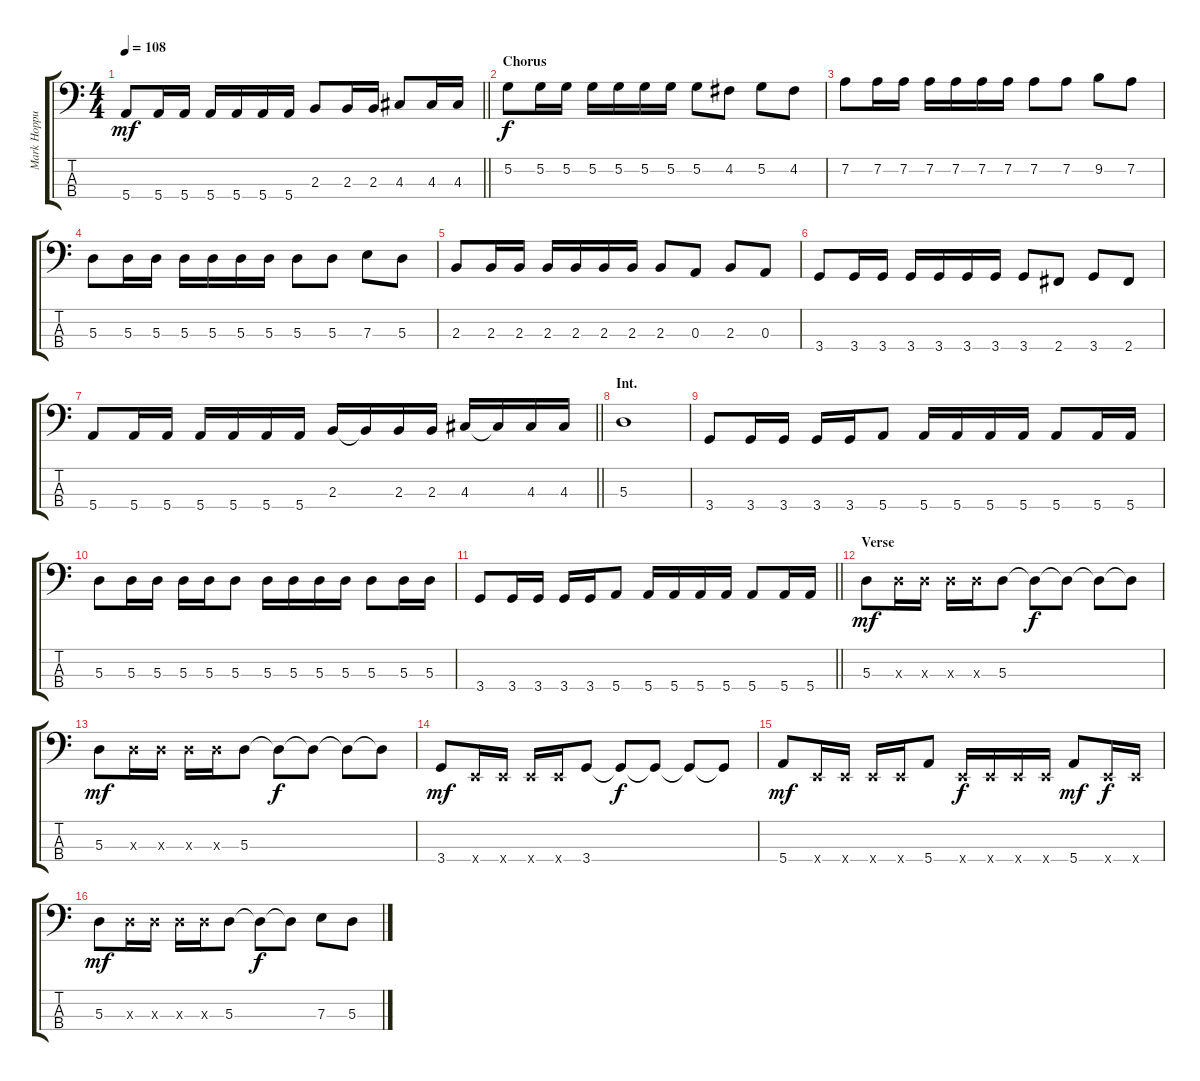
\track ("Mark Hoppus" "Mark Hoppu") {instrument electricbasspick}
\staff {score tabs}
\tuning (G2 D2 A1 E1) {hide}
\ts (4 4)
\tempo 108
\clef f4
\barLineRight lightlight
\ks c
5.4.8{dy mf} 5.4.16 5.4.16 5.4.16 5.4.16 5.4.16 5.4.16 2.3.8 2.3.16 2.3.16 4.3.8 4.3.16 4.3.16 |
\section ("" "Chorus")
5.2.8{dy f} 5.2.16 5.2.16 5.2.16 5.2.16 5.2.16 5.2.16 5.2.8 4.2.8 5.2.8 4.2.8 |
7.2.8 7.2.16 7.2.16 7.2.16 7.2.16 7.2.16 7.2.16 7.2.8 7.2.8 9.2.8 7.2.8 |
5.3.8 5.3.16 5.3.16 5.3.16 5.3.16 5.3.16 5.3.16 5.3.8 5.3.8 7.3.8 5.3.8 |
2.3.8 2.3.16 2.3.16 2.3.16 2.3.16 2.3.16 2.3.16 2.3.8 0.3.8 2.3.8 0.3.8 |
3.4.8 3.4.16 3.4.16 3.4.16 3.4.16 3.4.16 3.4.16 3.4.8 2.4.8 3.4.8 2.4.8 |
\barLineRight lightlight
5.4.8 5.4.16 5.4.16 5.4.16 5.4.16 5.4.16 5.4.16 2.3.16 2.3{t}.16 2.3.16 2.3.16 4.3.16 4.3{t}.16 4.3.16 4.3.16 |
\section ("" "Int.")
5.3.1 |
3.4.8 3.4.16 3.4.16 3.4.16 3.4.16 5.4.8 5.4.16 5.4.16 5.4.16 5.4.16 5.4.8 5.4.16 5.4.16 |
5.3.8 5.3.16 5.3.16 5.3.16 5.3.16 5.3.8 5.3.16 5.3.16 5.3.16 5.3.16 5.3.8 5.3.16 5.3.16 |
\barLineRight lightlight
3.4.8 3.4.16 3.4.16 3.4.16 3.4.16 5.4.8 5.4.16 5.4.16 5.4.16 5.4.16 5.4.8 5.4.16 5.4.16 |
\section ("" "Verse")
5.3.8{dy mf} 5.3{x}.16 5.3{x}.16 5.3{x}.16 5.3{x}.16 5.3.8 5.3{t}.8{dy f} 5.3{t}.8 5.3{t}.8 5.3{t}.8 |
5.3.8{dy mf} 5.3{x}.16 5.3{x}.16 5.3{x}.16 5.3{x}.16 5.3.8 5.3{t}.8{dy f} 5.3{t}.8 5.3{t}.8 5.3{t}.8 |
3.4.8{dy mf} 0.4{x}.16 0.4{x}.16 0.4{x}.16 0.4{x}.16 3.4.8 3.4{t}.8{dy f} 3.4{t}.8 3.4{t}.8 3.4{t}.8 |
5.4.8{dy mf} 0.4{x}.16 0.4{x}.16 0.4{x}.16 0.4{x}.16 5.4.8 0.4{x}.16{dy f} 0.4{x}.16 0.4{x}.16 0.4{x}.16 5.4.8{dy mf} 0.4{x}.16{dy f} 0.4{x}.16 |
5.3.8{dy mf} 5.3{x}.16 5.3{x}.16 5.3{x}.16 5.3{x}.16 5.3.8 5.3{t}.8{dy f} 5.3{t}.8 7.3.8 5.3.8
